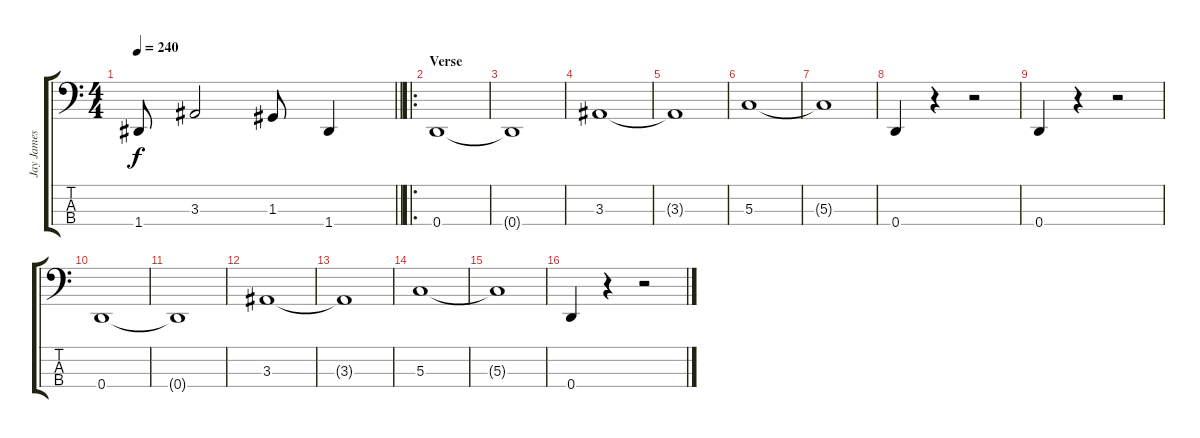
\track ("Jay James" "Jay James") {instrument electricbasspick}
\staff {score tabs}
\tuning (F2 C2 G1 D1) {hide}
\ts (4 4)
\tempo 240
\clef f4
\barLineRight lightlight
\ks c
1.4{t}.8{dy f} 3.3.2 1.3.8 1.4.4 |
\ro
\section ("" "Verse")
0.4.1 |
0.4{t}.1 |
3.3.1 |
3.3{t}.1 |
5.3.1 |
5.3{t}.1 |
0.4.4 r.4 r.2 |
0.4.4 r.4 r.2 |
0.4.1 |
0.4{t}.1 |
3.3.1 |
3.3{t}.1 |
5.3.1 |
5.3{t}.1 |
0.4.4 r.4 r.2
